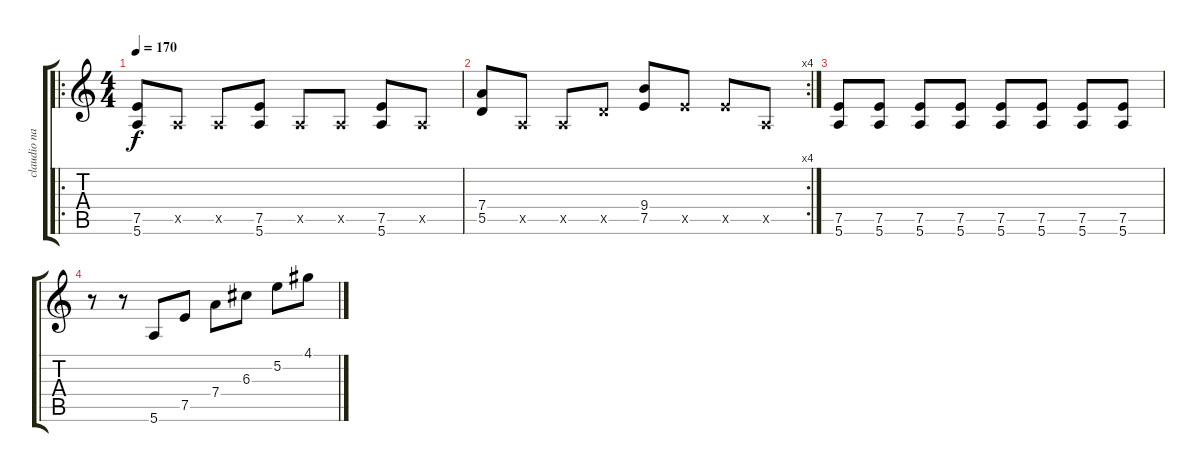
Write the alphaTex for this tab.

\track ("claudio narea" "claudio na") {instrument overdrivenguitar}
\staff {score tabs}
\tuning (E4 B3 G3 D3 A2 E2) {hide}
\ro
\ts (4 4)
\tempo 170
\clef g2
\ks c
(7.5 5.6).8{dy f} 0.5{x}.8 0.5{x}.8 (7.5 5.6).8 0.5{x}.8 0.5{x}.8 (7.5 5.6).8 0.5{x}.8 |
\rc 4
(7.4 5.5).8 0.5{x}.8 0.5{x}.8 5.5{x}.8 (9.4 7.5).8 7.5{x}.8 7.5{x}.8 0.5{x}.8 |
(7.5 5.6).8 (7.5 5.6).8 (7.5 5.6).8 (7.5 5.6).8 (7.5 5.6).8 (7.5 5.6).8 (7.5 5.6).8 (7.5 5.6).8 |
r.8 r.8 5.6.8 7.5.8 7.4.8 6.3.8 5.2.8 4.1.8
